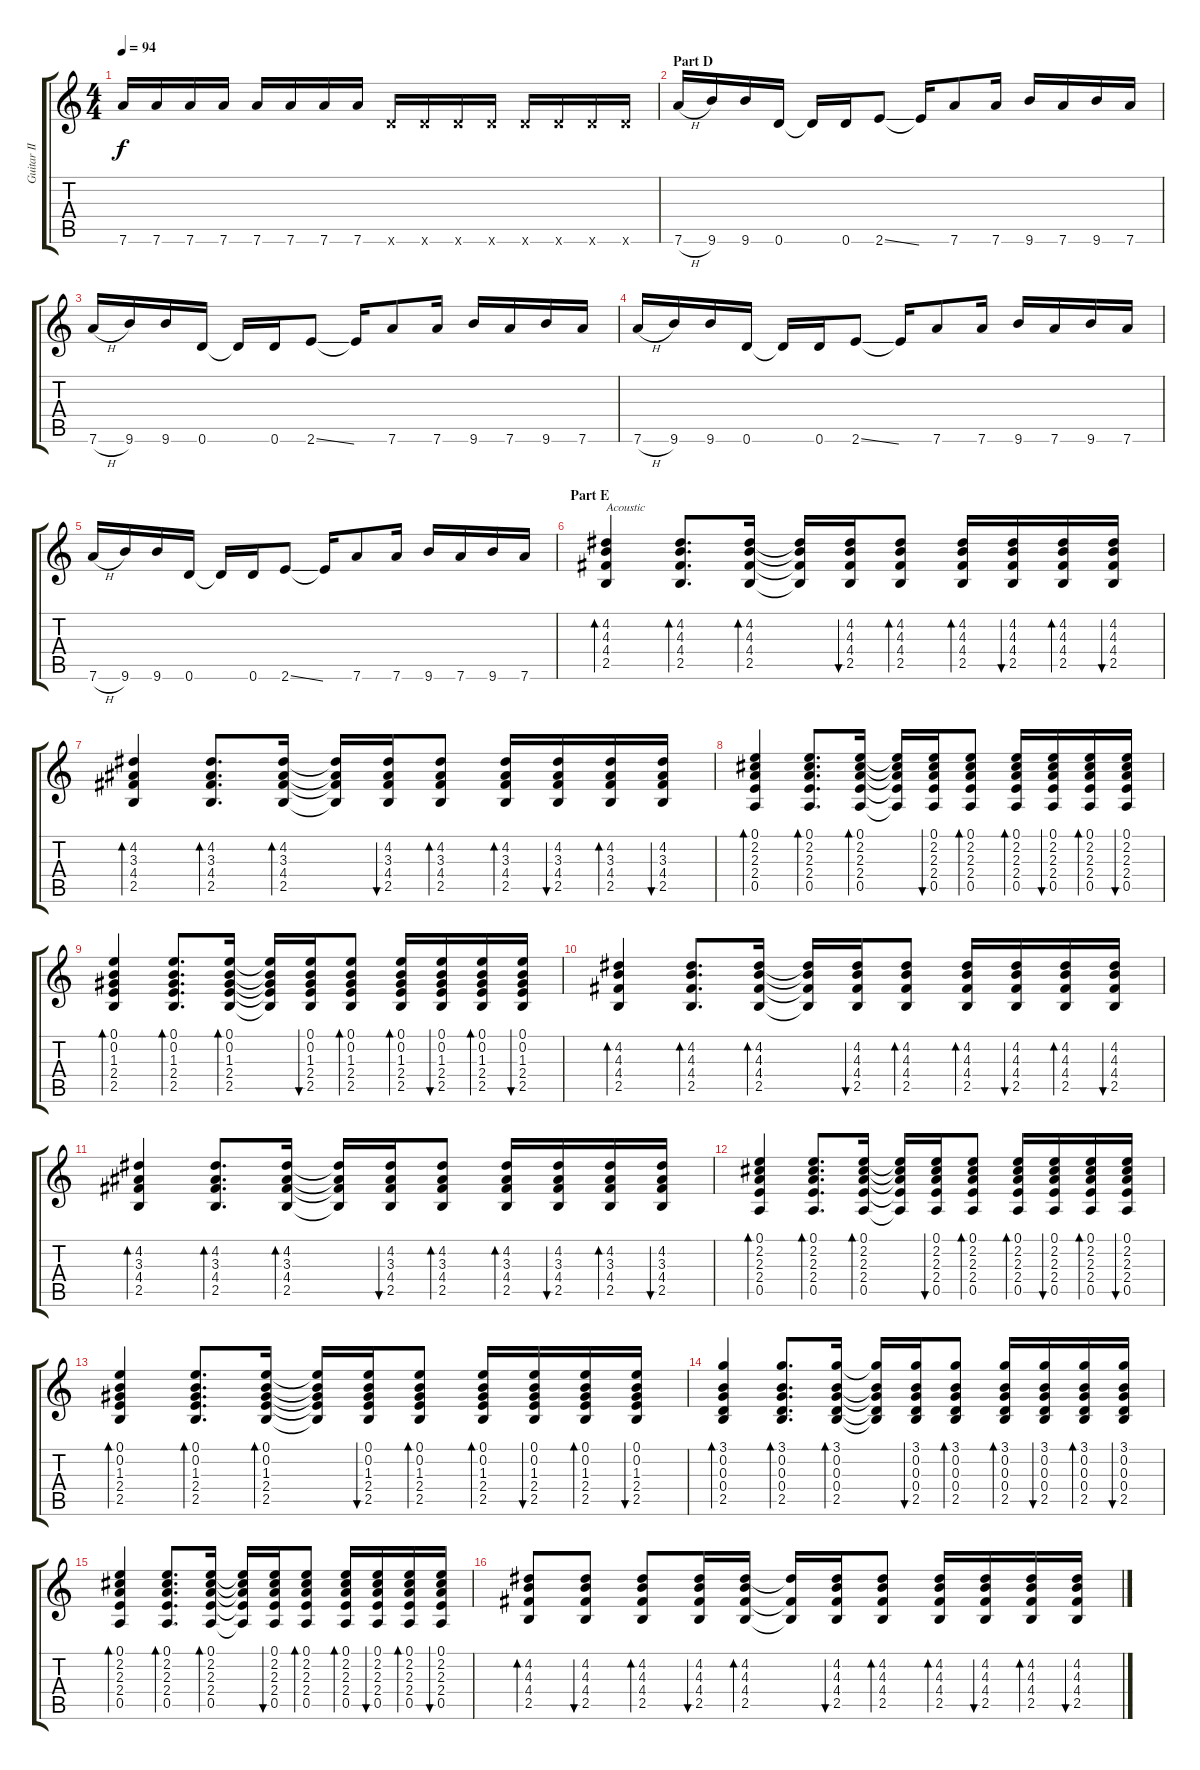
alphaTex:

\track ("Guitar II" "Guitar II") {instrument distortionguitar}
\staff {score tabs}
\tuning (E4 B3 G3 D3 A2 D3) {hide}
\ts (4 4)
\tempo 94
\clef g2
\ks c
7.6.16{dy f} 7.6.16 7.6.16 7.6.16 7.6.16 7.6.16 7.6.16 7.6.16 0.6{x}.16 0.6{x}.16 0.6{x}.16 0.6{x}.16 0.6{x}.16 0.6{x}.16 0.6{x}.16 0.6{x}.16 |
\section ("" "Part D")
7.6{h}.16 9.6.16 9.6.16 0.6.16 0.6{t}.16 0.6.16 2.6{ss}.8 2.6{t}.16 7.6.8 7.6.16 9.6.16 7.6.16 9.6.16 7.6.16 |
7.6{h}.16 9.6.16 9.6.16 0.6.16 0.6{t}.16 0.6.16 2.6{ss}.8 2.6{t}.16 7.6.8 7.6.16 9.6.16 7.6.16 9.6.16 7.6.16 |
7.6{h}.16 9.6.16 9.6.16 0.6.16 0.6{t}.16 0.6.16 2.6{ss}.8 2.6{t}.16 7.6.8 7.6.16 9.6.16 7.6.16 9.6.16 7.6.16 |
7.6{h}.16 9.6.16 9.6.16 0.6.16 0.6{t}.16 0.6.16 2.6{ss}.8 2.6{t}.16 7.6.8 7.6.16 9.6.16 7.6.16 9.6.16 7.6.16 |
\section ("" "Part E")
(4.2 4.3 4.4 2.5).4{bd 60 txt "Acoustic"} (4.2 4.3 4.4 2.5).8{d bd 60} (4.2 4.3 4.4 2.5).16{bd 60} (4.2{t} 4.3{t} 4.4{t} 2.5{t}).16 (4.2 4.3 4.4 2.5).16{bu 60} (4.2 4.3 4.4 2.5).8{bd 60} (4.2 4.3 4.4 2.5).16{bd 60} (4.2 4.3 4.4 2.5).16{bu 60} (4.2 4.3 4.4 2.5).16{bd 60} (4.2 4.3 4.4 2.5).16{bu 60} |
(4.2 3.3 4.4 2.5).4{bd 60} (4.2 3.3 4.4 2.5).8{d bd 60} (4.2 3.3 4.4 2.5).16{bd 60} (4.2{t} 3.3{t} 4.4{t} 2.5{t}).16 (4.2 3.3 4.4 2.5).16{bu 60} (4.2 3.3 4.4 2.5).8{bd 60} (4.2 3.3 4.4 2.5).16{bd 60} (4.2 3.3 4.4 2.5).16{bu 60} (4.2 3.3 4.4 2.5).16{bd 60} (4.2 3.3 4.4 2.5).16{bu 60} |
(0.1 2.2 2.3 2.4 0.5).4{bd 60} (0.1 2.2 2.3 2.4 0.5).8{d bd 60} (0.1 2.2 2.3 2.4 0.5).16{bd 60} (0.1{t} 2.2{t} 2.3{t} 2.4{t} 0.5{t}).16 (0.1 2.2 2.3 2.4 0.5).16{bu 60} (0.1 2.2 2.3 2.4 0.5).8{bd 60} (0.1 2.2 2.3 2.4 0.5).16{bd 60} (0.1 2.2 2.3 2.4 0.5).16{bu 60} (0.1 2.2 2.3 2.4 0.5).16{bd 60} (0.1 2.2 2.3 2.4 0.5).16{bu 60} |
(0.1 0.2 1.3 2.4 2.5).4{bd 60} (0.1 0.2 1.3 2.4 2.5).8{d bd 60} (0.1 0.2 1.3 2.4 2.5).16{bd 60} (0.1{t} 0.2{t} 1.3{t} 2.4{t} 2.5{t}).16 (0.1 0.2 1.3 2.4 2.5).16{bu 60} (0.1 0.2 1.3 2.4 2.5).8{bd 60} (0.1 0.2 1.3 2.4 2.5).16{bd 60} (0.1 0.2 1.3 2.4 2.5).16{bu 60} (0.1 0.2 1.3 2.4 2.5).16{bd 60} (0.1 0.2 1.3 2.4 2.5).16{bu 60} |
(4.2 4.3 4.4 2.5).4{bd 60} (4.2 4.3 4.4 2.5).8{d bd 60} (4.2 4.3 4.4 2.5).16{bd 60} (4.2{t} 4.3{t} 4.4{t} 2.5{t}).16 (4.2 4.3 4.4 2.5).16{bu 60} (4.2 4.3 4.4 2.5).8{bd 60} (4.2 4.3 4.4 2.5).16{bd 60} (4.2 4.3 4.4 2.5).16{bu 60} (4.2 4.3 4.4 2.5).16{bd 60} (4.2 4.3 4.4 2.5).16{bu 60} |
(4.2 3.3 4.4 2.5).4{bd 60} (4.2 3.3 4.4 2.5).8{d bd 60} (4.2 3.3 4.4 2.5).16{bd 60} (4.2{t} 3.3{t} 4.4{t} 2.5{t}).16 (4.2 3.3 4.4 2.5).16{bu 60} (4.2 3.3 4.4 2.5).8{bd 60} (4.2 3.3 4.4 2.5).16{bd 60} (4.2 3.3 4.4 2.5).16{bu 60} (4.2 3.3 4.4 2.5).16{bd 60} (4.2 3.3 4.4 2.5).16{bu 60} |
(0.1 2.2 2.3 2.4 0.5).4{bd 60} (0.1 2.2 2.3 2.4 0.5).8{d bd 60} (0.1 2.2 2.3 2.4 0.5).16{bd 60} (0.1{t} 2.2{t} 2.3{t} 2.4{t} 0.5{t}).16 (0.1 2.2 2.3 2.4 0.5).16{bu 60} (0.1 2.2 2.3 2.4 0.5).8{bd 60} (0.1 2.2 2.3 2.4 0.5).16{bd 60} (0.1 2.2 2.3 2.4 0.5).16{bu 60} (0.1 2.2 2.3 2.4 0.5).16{bd 60} (0.1 2.2 2.3 2.4 0.5).16{bu 60} |
(0.1 0.2 1.3 2.4 2.5).4{bd 60} (0.1 0.2 1.3 2.4 2.5).8{d bd 60} (0.1 0.2 1.3 2.4 2.5).16{bd 60} (0.1{t} 0.2{t} 1.3{t} 2.4{t} 2.5{t}).16 (0.1 0.2 1.3 2.4 2.5).16{bu 60} (0.1 0.2 1.3 2.4 2.5).8{bd 60} (0.1 0.2 1.3 2.4 2.5).16{bd 60} (0.1 0.2 1.3 2.4 2.5).16{bu 60} (0.1 0.2 1.3 2.4 2.5).16{bd 60} (0.1 0.2 1.3 2.4 2.5).16{bu 60} |
(3.1 0.2 0.3 0.4 2.5).4{bd 60} (3.1 0.2 0.3 0.4 2.5).8{d bd 60} (3.1 0.2 0.3 0.4 2.5).16{bd 60} (3.1{t} 0.2{t} 0.3{t} 0.4{t} 2.5{t}).16 (3.1 0.2 0.3 0.4 2.5).16{bu 60} (3.1 0.2 0.3 0.4 2.5).8{bd 60} (3.1 0.2 0.3 0.4 2.5).16{bd 60} (3.1 0.2 0.3 0.4 2.5).16{bu 60} (3.1 0.2 0.3 0.4 2.5).16{bd 60} (3.1 0.2 0.3 0.4 2.5).16{bu 60} |
(0.1 2.2 2.3 2.4 0.5).4{bd 60} (0.1 2.2 2.3 2.4 0.5).8{d bd 60} (0.1 2.2 2.3 2.4 0.5).16{bd 60} (0.1{t} 2.2{t} 2.3{t} 2.4{t} 0.5{t}).16 (0.1 2.2 2.3 2.4 0.5).16{bu 60} (0.1 2.2 2.3 2.4 0.5).8{bd 60} (0.1 2.2 2.3 2.4 0.5).16{bd 60} (0.1 2.2 2.3 2.4 0.5).16{bu 60} (0.1 2.2 2.3 2.4 0.5).16{bd 60} (0.1 2.2 2.3 2.4 0.5).16{bu 60} |
(4.2 4.3 4.4 2.5).8{bd 60} (4.2 4.3 4.4 2.5).8{bu 60} (4.2 4.3 4.4 2.5).8{bd 60} (4.2 4.3 4.4 2.5).16{bu 60} (4.2 4.3 4.4 2.5).16{bd 60} (4.2{t} 4.4{t} 2.5{t}).16 (4.2 4.3 4.4 2.5).16{bu 60} (4.2 4.3 4.4 2.5).8{bd 60} (4.2 4.3 4.4 2.5).16{bd 60} (4.2 4.3 4.4 2.5).16{bu 60} (4.2 4.3 4.4 2.5).16{bd 60} (4.2 4.3 4.4 2.5).16{bu 60}
